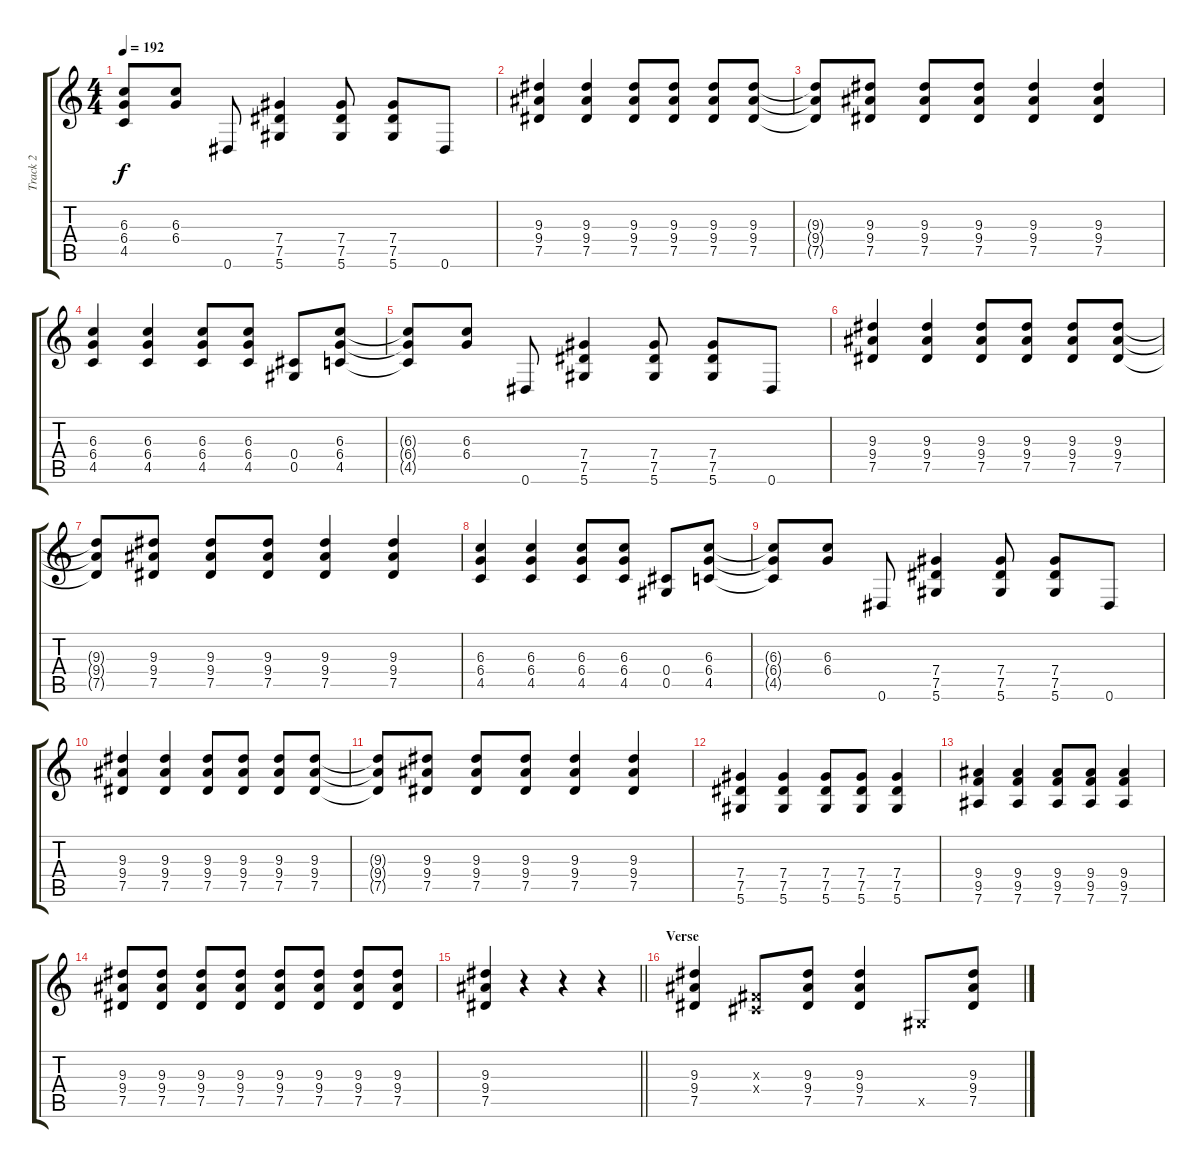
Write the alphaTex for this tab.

\track ("Track 2" "Track 2") {instrument distortionguitar}
\staff {score tabs}
\tuning (Eb4 Bb3 Gb3 Db3 Ab2 Eb2) {hide}
\ts (4 4)
\tempo 192
\clef g2
\ks c
(6.3{t} 6.4{t} 4.5{t}).8{dy f} (6.3 6.4).8 0.6.8 (7.4 7.5 5.6).4 (7.4 7.5 5.6).8 (7.4 7.5 5.6).8 0.6.8 |
(9.3 9.4 7.5).4 (9.3 9.4 7.5).4 (9.3 9.4 7.5).8 (9.3 9.4 7.5).8 (9.3 9.4 7.5).8 (9.3 9.4 7.5).8 |
(9.3{t} 9.4{t} 7.5{t}).8 (9.3 9.4 7.5).8 (9.3 9.4 7.5).8 (9.3 9.4 7.5).8 (9.3 9.4 7.5).4 (9.3 9.4 7.5).4 |
(6.3 6.4 4.5).4 (6.3 6.4 4.5).4 (6.3 6.4 4.5).8 (6.3 6.4 4.5).8 (0.4 0.5).8 (6.3 6.4 4.5).8 |
(6.3{t} 6.4{t} 4.5{t}).8 (6.3 6.4).8 0.6.8 (7.4 7.5 5.6).4 (7.4 7.5 5.6).8 (7.4 7.5 5.6).8 0.6.8 |
(9.3 9.4 7.5).4 (9.3 9.4 7.5).4 (9.3 9.4 7.5).8 (9.3 9.4 7.5).8 (9.3 9.4 7.5).8 (9.3 9.4 7.5).8 |
(9.3{t} 9.4{t} 7.5{t}).8 (9.3 9.4 7.5).8 (9.3 9.4 7.5).8 (9.3 9.4 7.5).8 (9.3 9.4 7.5).4 (9.3 9.4 7.5).4 |
(6.3 6.4 4.5).4 (6.3 6.4 4.5).4 (6.3 6.4 4.5).8 (6.3 6.4 4.5).8 (0.4 0.5).8 (6.3 6.4 4.5).8 |
(6.3{t} 6.4{t} 4.5{t}).8 (6.3 6.4).8 0.6.8 (7.4 7.5 5.6).4 (7.4 7.5 5.6).8 (7.4 7.5 5.6).8 0.6.8 |
(9.3 9.4 7.5).4 (9.3 9.4 7.5).4 (9.3 9.4 7.5).8 (9.3 9.4 7.5).8 (9.3 9.4 7.5).8 (9.3 9.4 7.5).8 |
(9.3{t} 9.4{t} 7.5{t}).8 (9.3 9.4 7.5).8 (9.3 9.4 7.5).8 (9.3 9.4 7.5).8 (9.3 9.4 7.5).4 (9.3 9.4 7.5).4 |
(7.4 7.5 5.6).4 (7.4 7.5 5.6).4 (7.4 7.5 5.6).8 (7.4 7.5 5.6).8 (7.4 7.5 5.6).4 |
(9.4 9.5 7.6).4 (9.4 9.5 7.6).4 (9.4 9.5 7.6).8 (9.4 9.5 7.6).8 (9.4 9.5 7.6).4 |
(9.3 9.4 7.5).8 (9.3 9.4 7.5).8 (9.3 9.4 7.5).8 (9.3 9.4 7.5).8 (9.3 9.4 7.5).8 (9.3 9.4 7.5).8 (9.3 9.4 7.5).8 (9.3 9.4 7.5).8 |
\barLineRight lightlight
(9.3 9.4 7.5).4 r.4 r.4 r.4 |
\section ("" "Verse")
(9.3 9.4 7.5).4 (0.3{x} 0.4{x}).8 (9.3 9.4 7.5).8 (9.3 9.4 7.5).4 0.5{x}.8 (9.3 9.4 7.5).8
